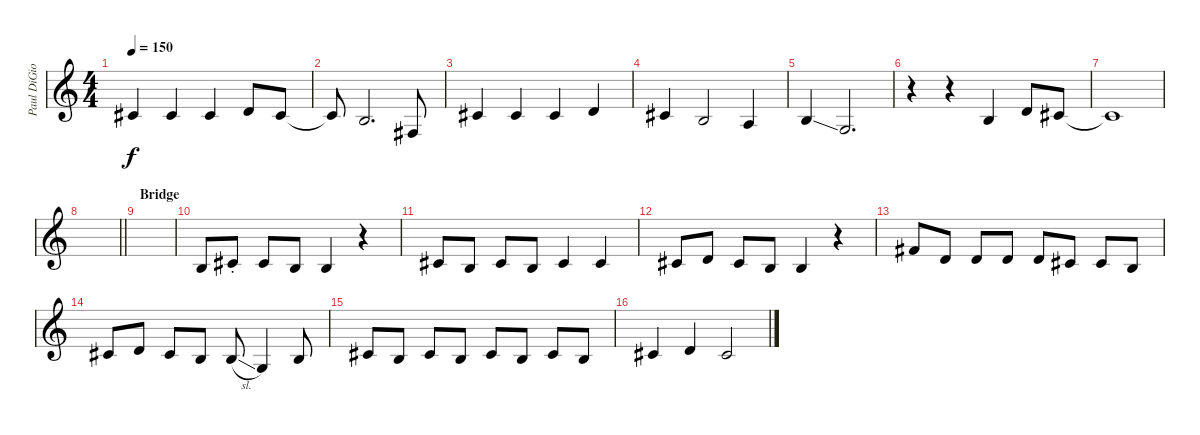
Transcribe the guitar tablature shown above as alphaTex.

\track ("Paul DiGiovanni (Backup Vocals/Harmonies" "Paul DiGio") {instrument clarinet}
\staff {score}
\tuning (E4 B3 G3 D3 A2 E2) {hide}
\ts (4 4)
\tempo 150
\clef g2
\ks c
2.2.4{dy f} 2.2.4 2.2.4 3.2.8 2.2.8 |
2.2{t}.8 0.2.2{d} 4.4.8 |
2.2.4 2.2.4 2.2.4 3.2.4 |
2.2.4 0.2.2 2.3.4 |
4.3{ss}.4 0.3.2{d} |
r.4 r.4 0.2.4 3.2.8 2.2.8 |
2.2{t}.1 |
\barLineRight lightlight
|
\section ("" "Bridge")
|
0.2.8 2.2{st}.8 2.2.8 0.2.8 0.2.4 r.4 |
2.2.8 0.2.8 2.2.8 0.2.8 2.2.4 2.2.4 |
2.2.8 3.2.8 2.2.8 0.2.8 0.2.4 r.4 |
2.1.8 3.2.8 3.2.8 3.2.8 3.2.8 2.2.8 2.2.8 0.2.8 |
2.2.8 3.2.8 2.2.8 0.2.8 4.3{sl}.8 0.3.4 0.2.8 |
2.2.8 0.2.8 2.2.8 0.2.8 2.2.8 0.2.8 2.2.8 0.2.8 |
2.2.4 3.2.4 2.2{sl}.2
